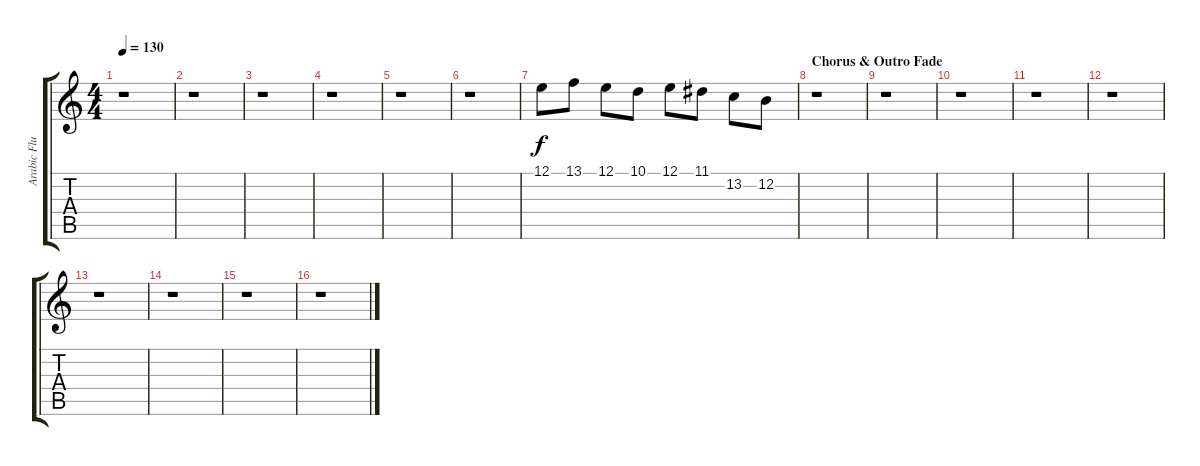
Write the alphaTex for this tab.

\track ("Arabic Flute" "Arabic Flu") {instrument shakuhachi}
\staff {score tabs}
\tuning (E4 B3 G3 D3 A2 E2) {hide}
\ts (4 4)
\tempo 130
\clef g2
\ks c
r.1{dy f} |
r.1 |
r.1 |
r.1 |
r.1 |
r.1 |
12.1.8 13.1.8 12.1.8 10.1.8 12.1.8 11.1.8 13.2.8 12.2.8 |
\section ("" "Chorus & Outro Fade")
r.1 |
r.1 |
r.1 |
r.1 |
r.1 |
r.1 |
r.1 |
r.1 |
r.1
